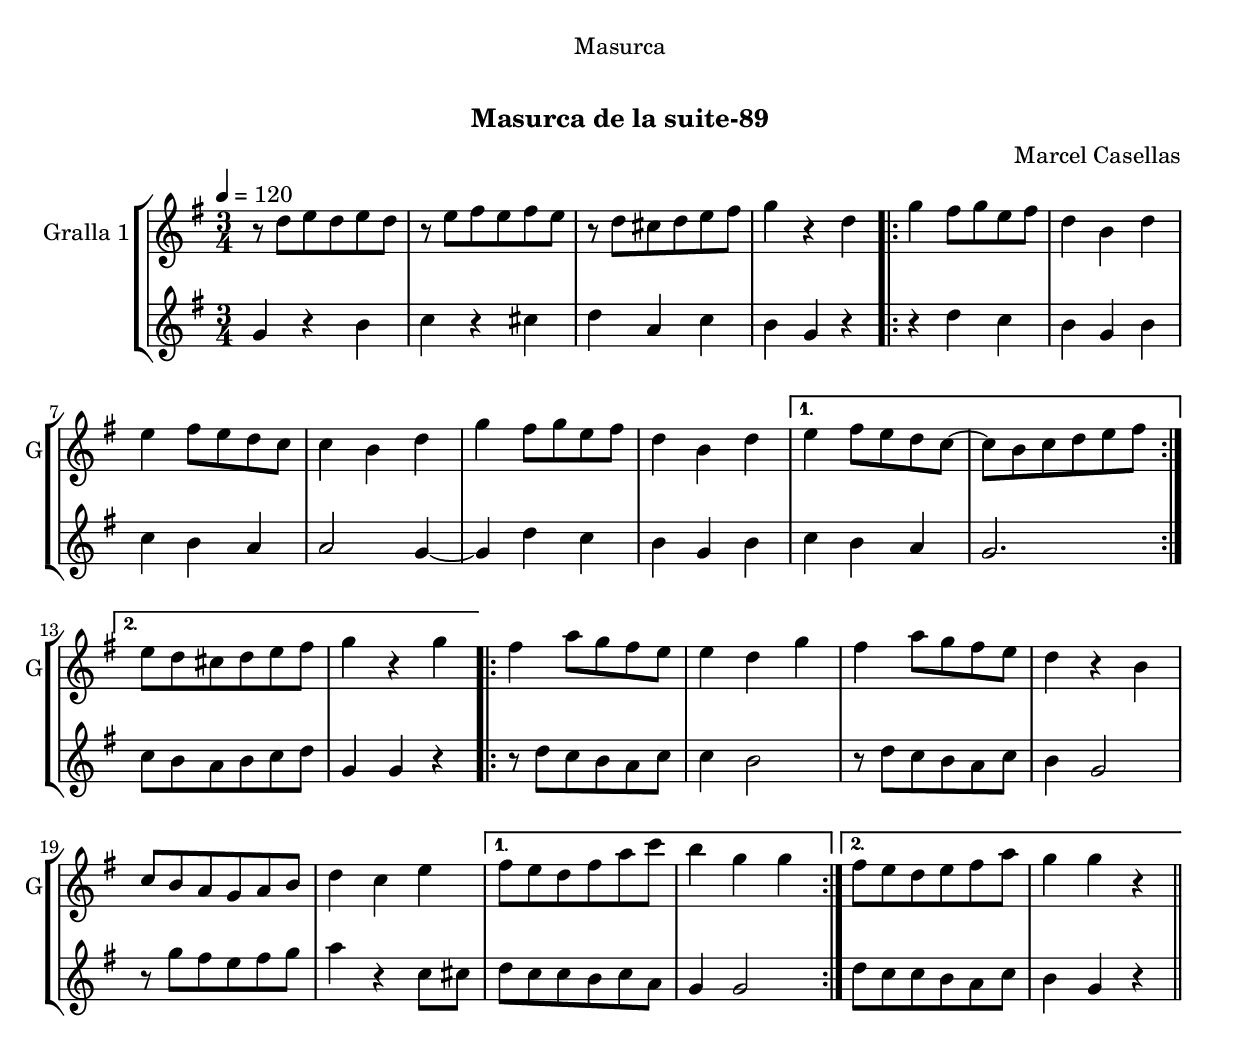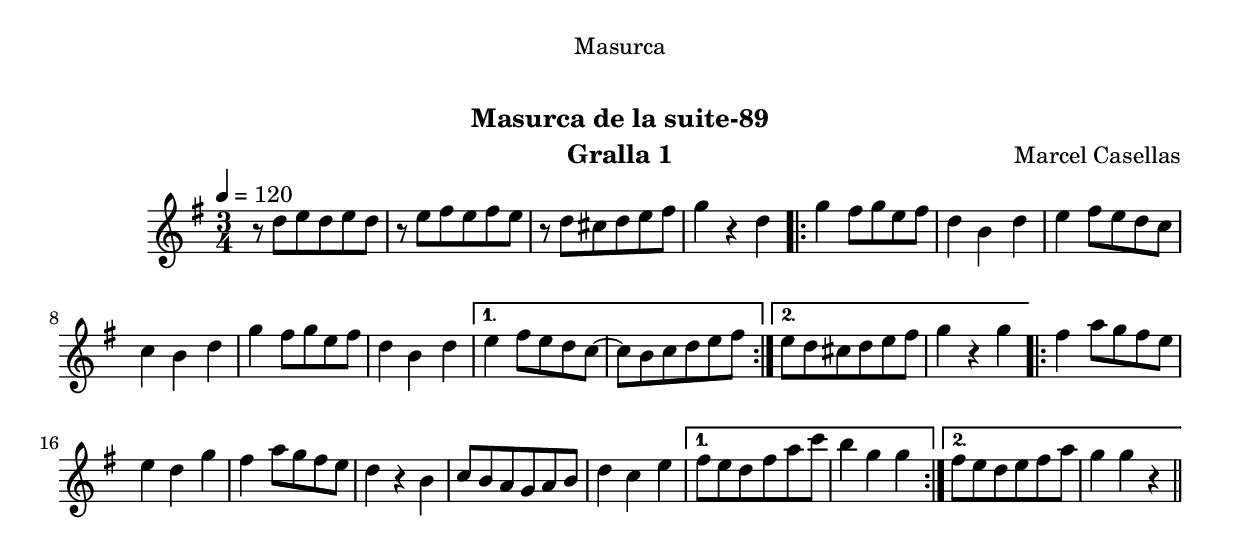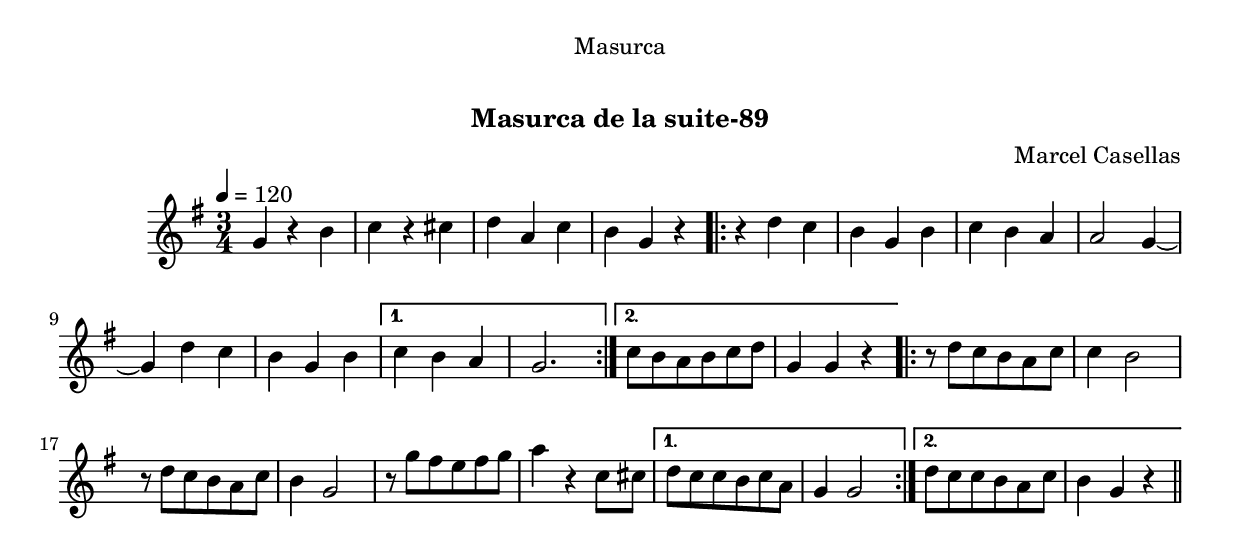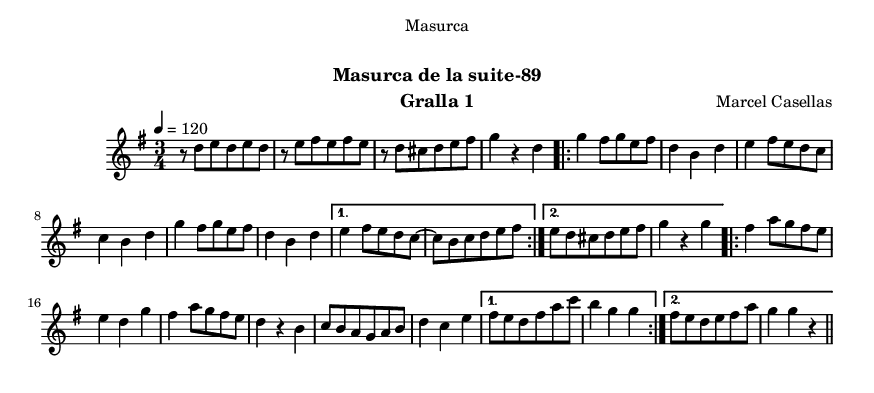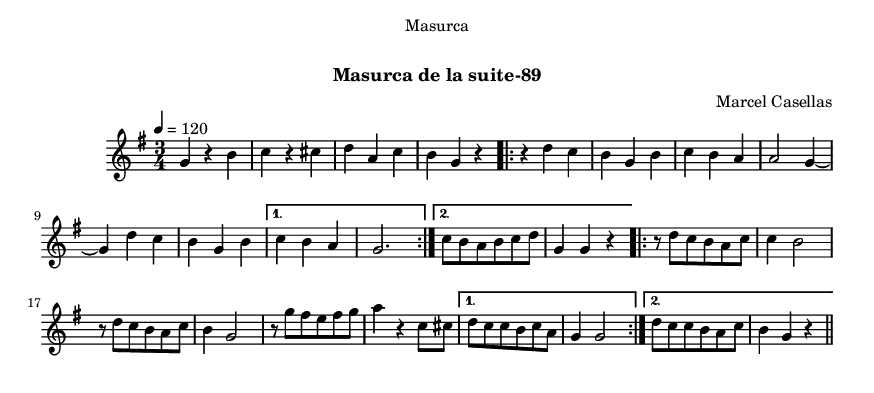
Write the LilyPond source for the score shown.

\version "2.16.0"

\header {
  dedication="Masurca"
  title="  "
  subtitle="Masurca de la suite-89"
  subsubtitle=""
  poet=""
  meter=""
  piece=""
  composer="Marcel Casellas"
  arranger=""
  opus=""
  instrument=""
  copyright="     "
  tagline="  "
}

liniaroAa =
\relative d''
{
  \tempo 4=120
  \clef treble
  \key g \major
  \time 3/4
  r8 d e d e d  |
  r8 e fis e fis e  |
  r8 d cis d e fis  |
  g4 r d  |
  %05
  \repeat volta 2 { g4 fis8 g e fis  |
  d4 b d  |
  e4 fis8 e d c  |
  c4 b d  |
  g4 fis8 g e fis  |
  %10
  d4 b d }
  \alternative { { e4 fis8 e d c ~  |
  c8 b c d e fis }
  { e8 d cis d e fis  |
  g4 r g } }
  %15
  \repeat volta 2 { fis4 a8 g fis e  |
  e4 d g  |
  fis4 a8 g fis e  |
  d4 r b  |
  c8 b a g a b  |
  %20
  d4 c e }
  \alternative { { fis8 e d fis a c  |
  b4 g g }
  { fis8 e d e fis a  |
  g4 g r } } \bar "||"
}

liniaroAb =
\relative g'
{
  \tempo 4=120
  \clef treble
  \key g \major
  \time 3/4
  g4 r b  |
  c4 r cis  |
  d4 a c  |
  b4 g r  |
  %05
  \repeat volta 2 { r4 d' c  |
  b4 g b  |
  c4 b a  |
  a2 g4 ~  |
  g4 d' c  |
  %10
  b4 g b }
  \alternative { { c4 b a  |
  g2. }
  { c8 b a b c d  |
  g,4 g r } }
  %15
  \repeat volta 2 { r8 d' c b a c  |
  c4 b2  |
  r8 d c b a c  |
  b4 g2  |
  r8 g' fis e fis g  |
  %20
  a4 r c,8 cis }
  \alternative { { d8 c c b c a  |
  g4 g2 }
  { d'8 c c b a c  |
  b4 g r } } \bar "||"
}

\book {

\paper {
  print-page-number = false
}

\bookpart {
  \score {
    \new StaffGroup {
      \override Score.RehearsalMark #'self-alignment-X = #LEFT
      <<
        \new Staff \with {instrumentName = #"Gralla 1" shortInstrumentName = #"G"} \liniaroAa
        \new Staff \with {instrumentName = #"" shortInstrumentName = #" "} \liniaroAb
      >>
    }
    \layout {}
  }\score { \unfoldRepeats
    \new StaffGroup {
      \override Score.RehearsalMark #'self-alignment-X = #LEFT
      <<
        \new Staff \with {instrumentName = #"Gralla 1" shortInstrumentName = #"G"} \liniaroAa
        \new Staff \with {instrumentName = #"" shortInstrumentName = #" "} \liniaroAb
      >>
    }
    \midi {}
  }
}

\bookpart {
  \header {instrument="Gralla 1"}
  \score {
    \new StaffGroup {
      \override Score.RehearsalMark #'self-alignment-X = #LEFT
      <<
        \new Staff \liniaroAa
      >>
    }
    \layout {}
  }\score { \unfoldRepeats
    \new StaffGroup {
      \override Score.RehearsalMark #'self-alignment-X = #LEFT
      <<
        \new Staff \liniaroAa
      >>
    }
    \midi {}
  }
}

\bookpart {
  \header {instrument=""}
  \score {
    \new StaffGroup {
      \override Score.RehearsalMark #'self-alignment-X = #LEFT
      <<
        \new Staff \liniaroAb
      >>
    }
    \layout {}
  }\score { \unfoldRepeats
    \new StaffGroup {
      \override Score.RehearsalMark #'self-alignment-X = #LEFT
      <<
        \new Staff \liniaroAb
      >>
    }
    \midi {}
  }
}

}

\book {

\paper {
  print-page-number = false
  #(set-paper-size "a6landscape")
  #(layout-set-staff-size 14)
}

\bookpart {
  \header {instrument="Gralla 1"}
  \score {
    \new StaffGroup {
      \override Score.RehearsalMark #'self-alignment-X = #LEFT
      <<
        \new Staff \liniaroAa
      >>
    }
    \layout {}
  }
}

\bookpart {
  \header {instrument=""}
  \score {
    \new StaffGroup {
      \override Score.RehearsalMark #'self-alignment-X = #LEFT
      <<
        \new Staff \liniaroAb
      >>
    }
    \layout {}
  }
}

}

